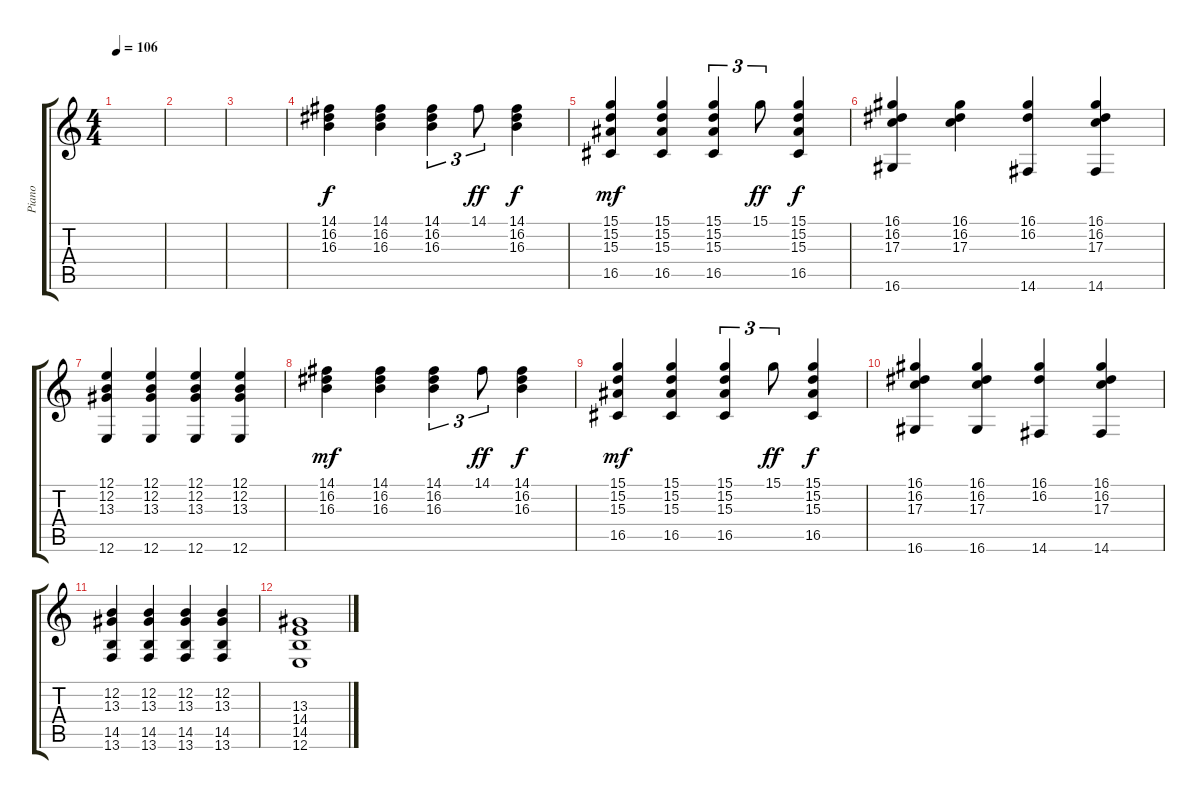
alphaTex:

\track ("Piano" "Piano") {instrument acousticgrandpiano}
\staff {score tabs}
\tuning (E4 B3 G3 D3 A2 E2) {hide}
\ts (4 4)
\tempo 106
\clef g2
\ks c
|
|
|
(14.1 16.2 16.3).4 (14.1 16.2 16.3).4 (14.1 16.2 16.3).4{tu (3 2)} 14.1.8{tu (3 2) dy ff} (14.1 16.2 16.3).4{dy f} |
(15.1 15.2 15.3 16.5).4{dy mf} (15.1 15.2 15.3 16.5).4 (15.1 15.2 15.3 16.5).4{tu (3 2)} 15.1.8{tu (3 2) dy ff} (15.1 15.2 15.3 16.5).4{dy f} |
(16.1 16.2 17.3 16.6).4 (16.1 16.2 17.3).4 (16.1 16.2 14.6).4 (16.1 16.2 17.3 14.6).4 |
(12.1 12.2 13.3 12.6).4 (12.1 12.2 13.3 12.6).4 (12.1 12.2 13.3 12.6).4 (12.1 12.2 13.3 12.6).4 |
(14.1 16.2 16.3).4{dy mf} (14.1 16.2 16.3).4 (14.1 16.2 16.3).4{tu (3 2)} 14.1.8{tu (3 2) dy ff} (14.1 16.2 16.3).4{dy f} |
(15.1 15.2 15.3 16.5).4{dy mf} (15.1 15.2 15.3 16.5).4 (15.1 15.2 15.3 16.5).4{tu (3 2)} 15.1.8{tu (3 2) dy ff} (15.1 15.2 15.3 16.5).4{dy f} |
(16.1 16.2 17.3 16.6).4 (16.1 16.2 17.3 16.6).4 (16.1 16.2 14.6).4 (16.1 16.2 17.3 14.6).4 |
(12.2 13.3 14.5 13.6).4 (12.2 13.3 14.5 13.6).4 (12.2 13.3 14.5 13.6).4 (12.2 13.3 14.5 13.6).4 |
(13.3 14.4 14.5 12.6).1
